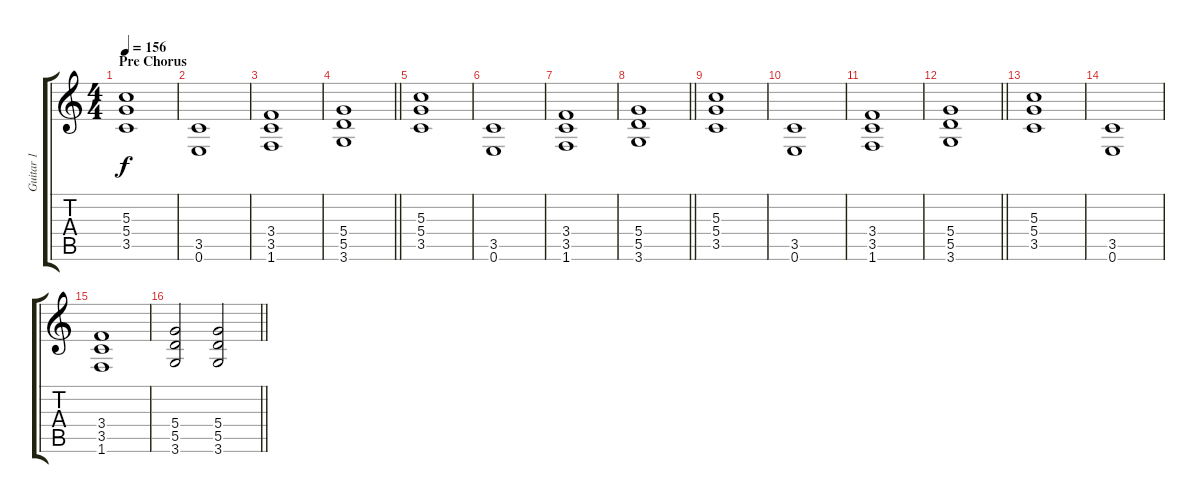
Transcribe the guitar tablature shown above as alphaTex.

\track ("Guitar 1" "Guitar 1") {instrument distortionguitar}
\staff {score tabs}
\tuning (E4 B3 G3 D3 A2 E2) {hide}
\ts (4 4)
\section ("" "Pre Chorus")
\tempo 156
\clef g2
\ks c
(5.3 5.4 3.5).1{dy f} |
(3.5 0.6).1 |
(3.4 3.5 1.6).1 |
\barLineRight lightlight
(5.4 5.5 3.6).1 |
(5.3 5.4 3.5).1 |
(3.5 0.6).1 |
(3.4 3.5 1.6).1 |
\barLineRight lightlight
(5.4 5.5 3.6).1 |
(5.3 5.4 3.5).1 |
(3.5 0.6).1 |
(3.4 3.5 1.6).1 |
\barLineRight lightlight
(5.4 5.5 3.6).1 |
(5.3 5.4 3.5).1 |
(3.5 0.6).1 |
(3.4 3.5 1.6).1 |
\barLineRight lightlight
(5.4 5.5 3.6).2 (5.4 5.5 3.6).2
